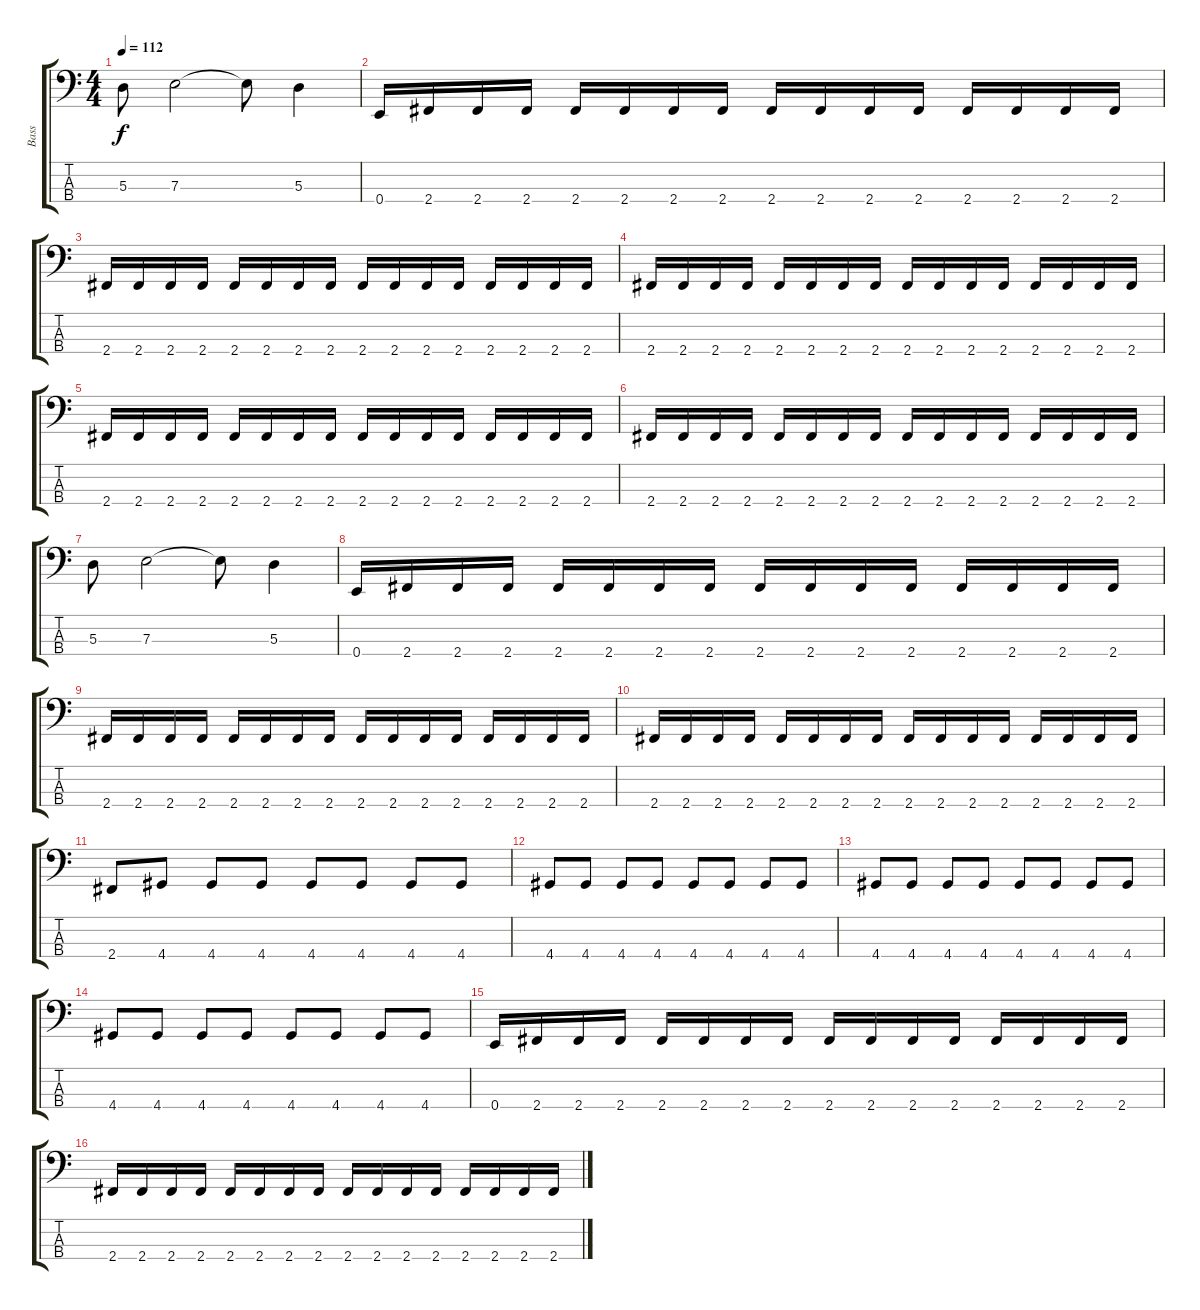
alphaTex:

\track ("Bass" "Bass") {instrument electricbasspick}
\staff {score tabs}
\tuning (G2 D2 A1 E1) {hide}
\ts (4 4)
\tempo 112
\clef f4
\ks c
5.3.8{dy f} 7.3.2 7.3{t}.8 5.3.4 |
0.4.16 2.4.16 2.4.16 2.4.16 2.4.16 2.4.16 2.4.16 2.4.16 2.4.16 2.4.16 2.4.16 2.4.16 2.4.16 2.4.16 2.4.16 2.4.16 |
2.4.16 2.4.16 2.4.16 2.4.16 2.4.16 2.4.16 2.4.16 2.4.16 2.4.16 2.4.16 2.4.16 2.4.16 2.4.16 2.4.16 2.4.16 2.4.16 |
2.4.16 2.4.16 2.4.16 2.4.16 2.4.16 2.4.16 2.4.16 2.4.16 2.4.16 2.4.16 2.4.16 2.4.16 2.4.16 2.4.16 2.4.16 2.4.16 |
2.4.16 2.4.16 2.4.16 2.4.16 2.4.16 2.4.16 2.4.16 2.4.16 2.4.16 2.4.16 2.4.16 2.4.16 2.4.16 2.4.16 2.4.16 2.4.16 |
2.4.16 2.4.16 2.4.16 2.4.16 2.4.16 2.4.16 2.4.16 2.4.16 2.4.16 2.4.16 2.4.16 2.4.16 2.4.16 2.4.16 2.4.16 2.4.16 |
5.3.8 7.3.2 7.3{t}.8 5.3.4 |
0.4.16 2.4.16 2.4.16 2.4.16 2.4.16 2.4.16 2.4.16 2.4.16 2.4.16 2.4.16 2.4.16 2.4.16 2.4.16 2.4.16 2.4.16 2.4.16 |
2.4.16 2.4.16 2.4.16 2.4.16 2.4.16 2.4.16 2.4.16 2.4.16 2.4.16 2.4.16 2.4.16 2.4.16 2.4.16 2.4.16 2.4.16 2.4.16 |
2.4.16 2.4.16 2.4.16 2.4.16 2.4.16 2.4.16 2.4.16 2.4.16 2.4.16 2.4.16 2.4.16 2.4.16 2.4.16 2.4.16 2.4.16 2.4.16 |
2.4.8 4.4.8 4.4.8 4.4.8 4.4.8 4.4.8 4.4.8 4.4.8 |
4.4.8 4.4.8 4.4.8 4.4.8 4.4.8 4.4.8 4.4.8 4.4.8 |
4.4.8 4.4.8 4.4.8 4.4.8 4.4.8 4.4.8 4.4.8 4.4.8 |
4.4.8 4.4.8 4.4.8 4.4.8 4.4.8 4.4.8 4.4.8 4.4.8 |
0.4.16 2.4.16 2.4.16 2.4.16 2.4.16 2.4.16 2.4.16 2.4.16 2.4.16 2.4.16 2.4.16 2.4.16 2.4.16 2.4.16 2.4.16 2.4.16 |
2.4.16 2.4.16 2.4.16 2.4.16 2.4.16 2.4.16 2.4.16 2.4.16 2.4.16 2.4.16 2.4.16 2.4.16 2.4.16 2.4.16 2.4.16 2.4.16
